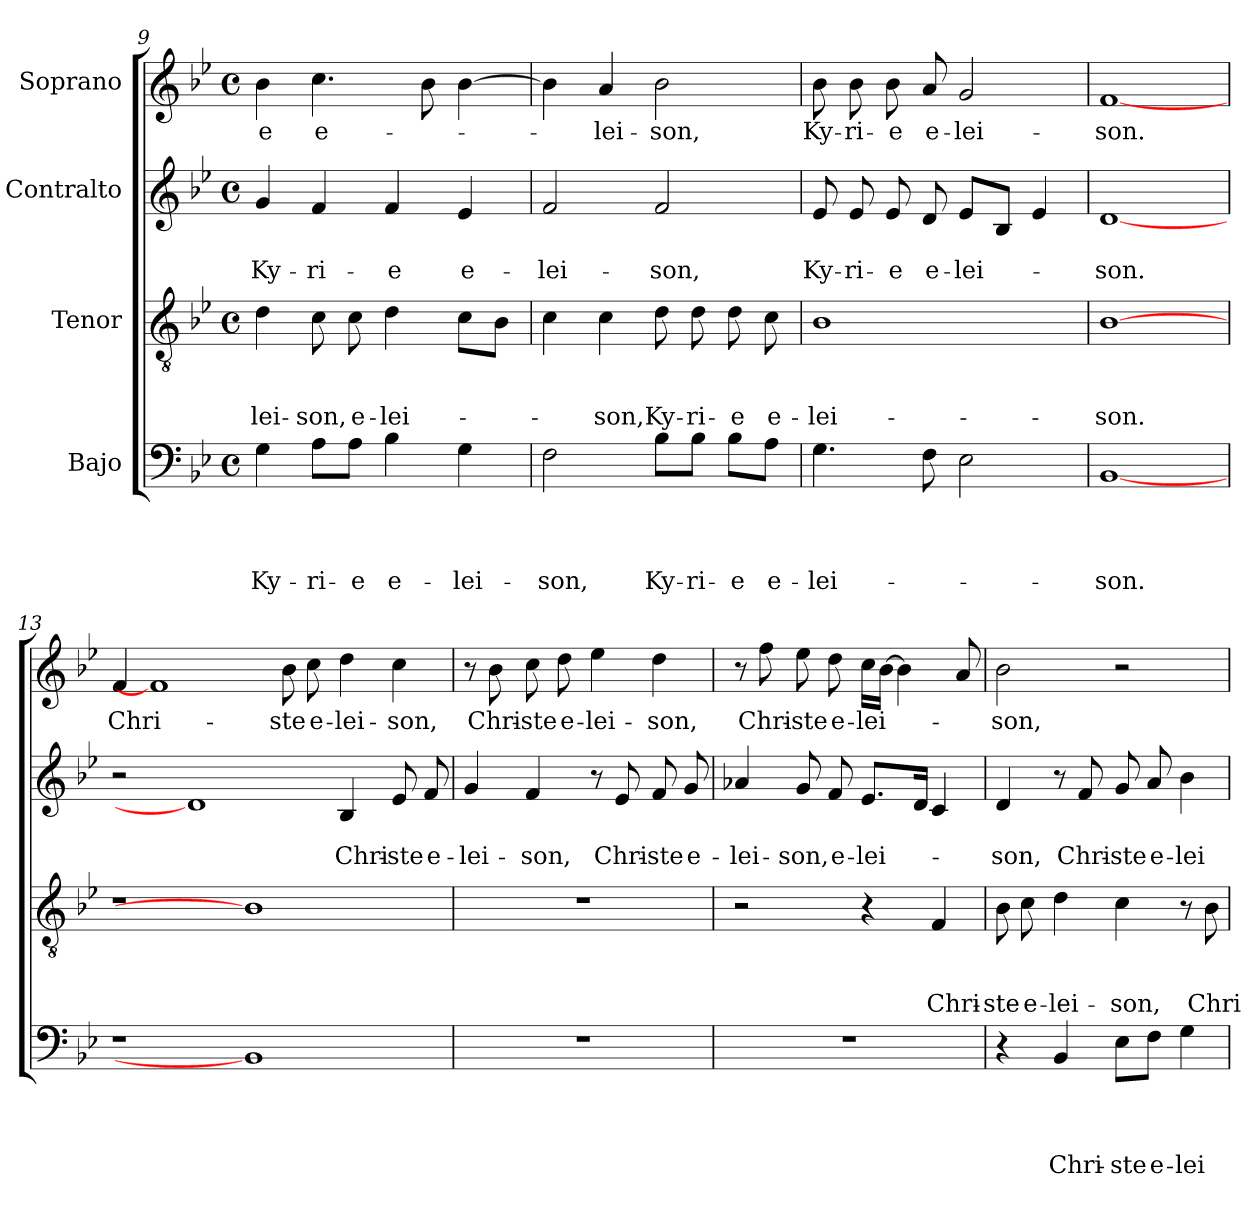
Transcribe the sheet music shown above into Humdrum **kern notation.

**kern	**text	**text	**text	**text	**kern	**text	**text	**text	**kern	**text	**text	**kern	**text
*part4	*part4	*part4	*part4	*part4	*part3	*part3	*part3	*part3	*part2	*part2	*part2	*part1	*part1
*staff4	*staff4	*staff4	*staff4	*staff4	*staff3	*staff3	*staff3	*staff3	*staff2	*staff2	*staff2	*staff1	*staff1
*I"Bajo	*	*	*	*	*I"Tenor	*	*	*	*I"Contralto	*	*	*I"Soprano	*
!!LO:LB:g=z
*clefF4	*	*	*	*	*clefGv2	*	*	*	*clefG2	*	*	*clefG2	*
*k[b-e-]	*	*	*	*	*k[b-e-]	*	*	*	*k[b-e-]	*	*	*k[b-e-]	*
*B-:	*	*	*	*	*B-:	*	*	*	*B-:	*	*	*B-:	*
*M4/4	*	*	*	*	*M4/4	*	*	*	*M4/4	*	*	*M4/4	*
*met(c)	*	*	*	*	*met(c)	*	*	*	*met(c)	*	*	*met(c)	*
=9	=9	=9	=9	=9	=9	=9	=9	=9	=9	=9	=9	=9	=9
!	!	!	!	!LO:LY:b	!	!	!	!LO:LY:b	!	!	!LO:LY:b	!	!LO:LY:b
4G\	.	.	.	Ky-	4d\	.	.	-lei-	4g/	.	Ky-	4b-\	-e
!	!	!	!	!LO:LY:b	!	!	!	!LO:LY:b	!	!	!LO:LY:b	!	!LO:LY:b
8A\L	.	.	.	-ri-	8c\	.	.	-son,	4f/	.	-ri-	4.cc\	e-
!	!	!	!	!LO:LY:b	!	!	!	!LO:LY:b	!	!	!	!	!
8A\J	.	.	.	-e	8c\	.	.	e-	.	.	.	.	.
!	!	!	!	!LO:LY:b	!	!	!	!LO:LY:b	!	!	!LO:LY:b	!	!
4B-\	.	.	.	e-	4d\	.	.	-lei-	4f/	.	-e	.	.
.	.	.	.	.	.	.	.	.	.	.	.	8b-\	.
!	!	!	!	!LO:LY:b	!	!	!	!	!	!	!LO:LY:b	!	!
4G\	.	.	.	-lei-	8c\L	.	.	.	4e-/	.	e-	[>4b-\	.
.	.	.	.	.	8B-\J	.	.	.	.	.	.	.	.
=10	=10	=10	=10	=10	=10	=10	=10	=10	=10	=10	=10	=10	=10
!	!	!	!	!LO:LY:b	!	!	!	!	!	!	!LO:LY:b	!	!
2F\	.	.	.	-son,	4c\	.	.	.	2f/	.	-lei-	4b-\]	.
!	!	!	!	!	!	!	!	!LO:LY:b	!	!	!	!	!LO:LY:b
.	.	.	.	.	4c\	.	.	-son,	.	.	.	4a/	-lei-
!	!	!	!	!LO:LY:b	!	!	!	!LO:LY:b	!	!	!LO:LY:b	!	!LO:LY:b
8B-\L	.	.	.	Ky-	8d\	.	.	Ky-	2f/	.	-son,	2b-\	-son,
!	!	!	!	!LO:LY:b	!	!	!	!LO:LY:b	!	!	!	!	!
8B-\J	.	.	.	-ri-	8d\	.	.	-ri-	.	.	.	.	.
!	!	!	!	!LO:LY:b	!	!	!	!LO:LY:b	!	!	!	!	!
8B-\L	.	.	.	-e	8d\	.	.	-e	.	.	.	.	.
!	!	!	!	!LO:LY:b	!	!	!	!LO:LY:b	!	!	!	!	!
8A\J	.	.	.	e-	8c\	.	.	e-	.	.	.	.	.
=11	=11	=11	=11	=11	=11	=11	=11	=11	=11	=11	=11	=11	=11
!	!	!	!	!LO:LY:b	!	!	!	!LO:LY:b	!	!	!LO:LY:b	!	!LO:LY:b
4.G\	.	.	.	-lei-	1B-	.	.	-lei-	8e-/	.	Ky-	8b-\	Ky-
!	!	!	!	!	!	!	!	!	!	!	!LO:LY:b	!	!LO:LY:b
.	.	.	.	.	.	.	.	.	8e-/	.	-ri-	8b-\	-ri-
!	!	!	!	!	!	!	!	!	!	!	!LO:LY:b	!	!LO:LY:b
.	.	.	.	.	.	.	.	.	8e-/	.	-e	8b-\	-e
!	!	!	!	!	!	!	!	!	!	!	!LO:LY:b	!	!LO:LY:b
8F\	.	.	.	.	.	.	.	.	8d/	.	e-	8a/	e-
!	!	!	!	!	!	!	!	!	!	!	!LO:LY:b	!	!LO:LY:b
2E-\	.	.	.	.	.	.	.	.	8e-/L	.	-lei-	2g/	-lei-
.	.	.	.	.	.	.	.	.	8B-/J	.	.	.	.
.	.	.	.	.	.	.	.	.	4e-/	.	.	.	.
=12	=12	=12	=12	=12	=12	=12	=12	=12	=12	=12	=12	=12	=12
!	!	!	!	!LO:LY:b	!	!	!	!LO:LY:b	!	!	!LO:LY:b	!	!LO:LY:b
[1BB-	.	.	.	-son.	[1B-	.	.	-son.	[1d	.	-son.	[1f	-son.
!!LO:PB:g=z
=13!	=13!	=13!	=13!	=13!	=13!	=13!	=13!	=13!	=13!	=13!	=13!	=13!	=13!
!	!	!	!	!	!	!	!	!	!	!	!	!	!LO:LY:b
1r	.	.	.	.	1r	.	.	.	2r	.	.	4f/	Chri-
.	.	.	.	.	.	.	.	.	.	.	.	1f]	.
.	.	.	.	.	.	.	.	.	1d]	.	.	.	.
1BB-]	.	.	.	.	1B-]	.	.	.	.	.	.	.	.
!	!	!	!	!	!	!	!	!	!	!	!	!	!LO:LY:b
.	.	.	.	.	.	.	.	.	.	.	.	8b-\	-ste
!	!	!	!	!	!	!	!	!	!	!	!	!	!LO:LY:b
.	.	.	.	.	.	.	.	.	.	.	.	8cc\	e-
!	!	!	!	!	!	!	!	!	!	!	!LO:LY:b	!	!LO:LY:b
.	.	.	.	.	.	.	.	.	4B-/	.	Chri-	4dd\	-lei-
!	!	!	!	!	!	!	!	!	!	!	!LO:LY:b	!	!LO:LY:b
.	.	.	.	.	.	.	.	.	8e-/	.	-ste	4cc\	-son,
!	!	!	!	!	!	!	!	!	!	!	!LO:LY:b	!	!
.	.	.	.	.	.	.	.	.	8f/	.	e-	.	.
=14	=14	=14	=14	=14	=14	=14	=14	=14	=14	=14	=14	=14	=14
!	!	!	!	!	!	!	!	!	!	!	!LO:LY:b	!	!
1r	.	.	.	.	1r	.	.	.	4g/	.	-lei-	8r	.
!	!	!	!	!	!	!	!	!	!	!	!	!	!LO:LY:b
.	.	.	.	.	.	.	.	.	.	.	.	8b-\	Chri-
!	!	!	!	!	!	!	!	!	!	!	!LO:LY:b	!	!LO:LY:b:rj
.	.	.	.	.	.	.	.	.	4f/	.	-son,	8cc\	-ste
!	!	!	!	!	!	!	!	!	!	!	!	!	!LO:LY:b
.	.	.	.	.	.	.	.	.	.	.	.	8dd\	e-
!	!	!	!	!	!	!	!	!	!	!	!	!	!LO:LY:b
.	.	.	.	.	.	.	.	.	8r	.	.	4ee-\	-lei-
!	!	!	!	!	!	!	!	!	!	!	!LO:LY:b	!	!
.	.	.	.	.	.	.	.	.	8e-/	.	Chri-	.	.
!	!	!	!	!	!	!	!	!	!	!	!LO:LY:b:rj	!	!LO:LY:b
.	.	.	.	.	.	.	.	.	8f/	.	-ste	4dd\	-son,
!	!	!	!	!	!	!	!	!	!	!	!LO:LY:b	!	!
.	.	.	.	.	.	.	.	.	8g/	.	e-	.	.
=15	=15	=15	=15	=15	=15	=15	=15	=15	=15	=15	=15	=15	=15
!	!	!	!	!	!	!	!	!	!	!	!LO:LY:b	!	!
1r	.	.	.	.	2r	.	.	.	4a-X/	.	-lei-	8r	.
!	!	!	!	!	!	!	!	!	!	!	!	!	!LO:LY:b
.	.	.	.	.	.	.	.	.	.	.	.	8ff\	Chri-
!	!	!	!	!	!	!	!	!	!	!	!LO:LY:b	!	!LO:LY:b
.	.	.	.	.	.	.	.	.	8g/	.	-son,	8ee-\	-ste
!	!	!	!	!	!	!	!	!	!	!	!LO:LY:b	!	!LO:LY:b
.	.	.	.	.	.	.	.	.	8f/	.	e-	8dd\	e-
!	!	!	!	!	!	!	!	!	!	!	!LO:LY:b	!	!LO:LY:b
.	.	.	.	.	4r	.	.	.	8.e-/L	.	-lei-	16cc\LL	-lei-
.	.	.	.	.	.	.	.	.	.	.	.	[>16b-\JJ	.
.	.	.	.	.	.	.	.	.	.	.	.	4b-\]	.
.	.	.	.	.	.	.	.	.	16d/Jk	.	.	.	.
!	!	!	!	!	!	!	!	!LO:LY:b	!	!	!	!	!
.	.	.	.	.	4F/	.	.	Chri-	4c/	.	.	.	.
.	.	.	.	.	.	.	.	.	.	.	.	8a/	.
=16	=16	=16	=16	=16	=16	=16	=16	=16	=16	=16	=16	=16	=16
!	!	!	!	!	!	!	!	!LO:LY:b	!	!	!LO:LY:b	!	!LO:LY:b
4r	.	.	.	.	8B-\	.	.	-ste	4d/	.	-son,	2b-\	-son,
!	!	!	!	!	!	!	!	!LO:LY:b	!	!	!	!	!
.	.	.	.	.	8c\	.	.	e-	.	.	.	.	.
!	!	!	!	!LO:LY:b	!	!	!	!LO:LY:b	!	!	!	!	!
4BB-/	.	.	.	Chri-	4d\	.	.	-lei-	8r	.	.	.	.
!	!	!	!	!	!	!	!	!	!	!	!LO:LY:b	!	!
.	.	.	.	.	.	.	.	.	8f/	.	Chri-	.	.
!	!	!	!	!LO:LY:b	!	!	!	!LO:LY:b	!	!	!LO:LY:b	!	!
8E-\L	.	.	.	-ste	4c\	.	.	-son,	8g/	.	-ste	2r	.
!	!	!	!	!LO:LY:b	!	!	!	!	!	!	!LO:LY:b	!	!
8F\J	.	.	.	e-	.	.	.	.	8a/	.	e-	.	.
!	!	!	!	!LO:LY:b	!	!	!	!	!	!	!LO:LY:b	!	!
4G\	.	.	.	-lei-	8r	.	.	.	4b-\	.	-lei-	.	.
!	!	!	!	!	!	!	!	!LO:LY:b	!	!	!	!	!
.	.	.	.	.	8B-\	.	.	Chri-	.	.	.	.	.
=	=	=	=	=	=	=	=	=	=	=	=	=	=
*-	*-	*-	*-	*-	*-	*-	*-	*-	*-	*-	*-	*-	*-
